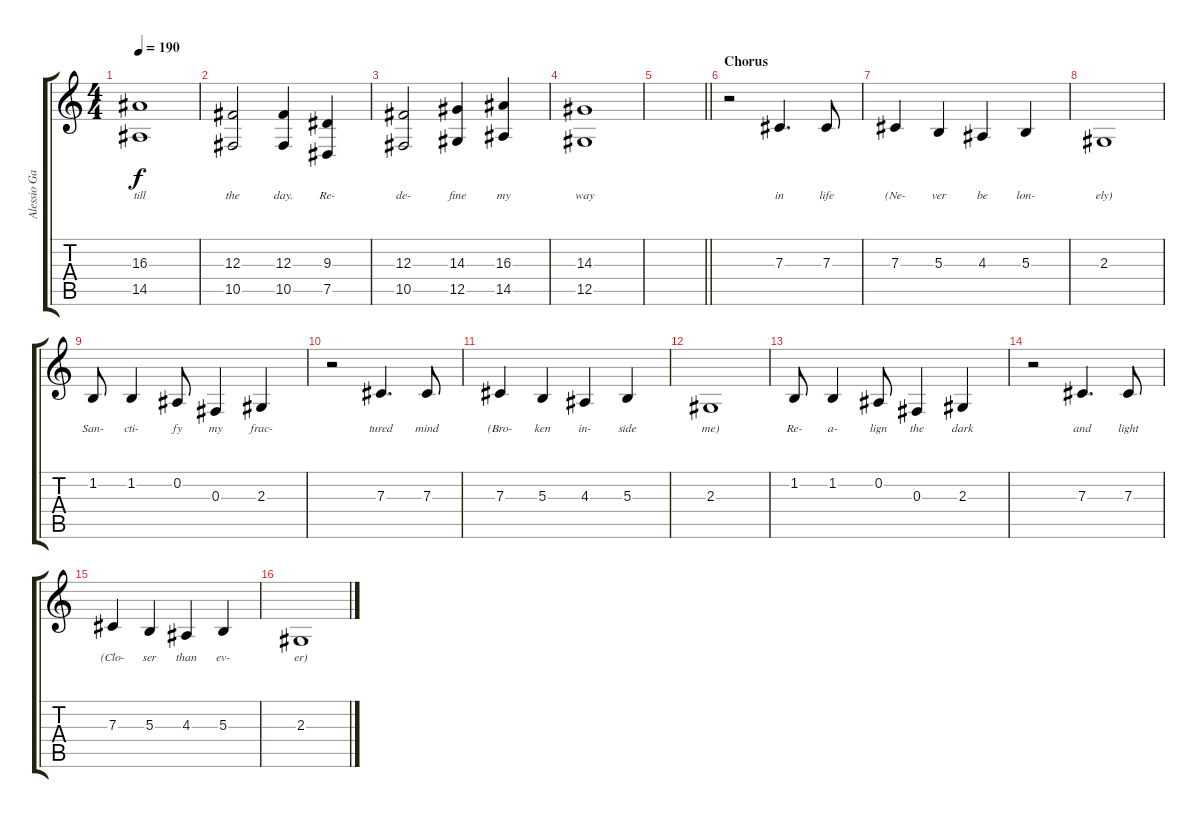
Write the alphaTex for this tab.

\track ("Alessio Garavello" "Alessio Ga") {instrument lead2sawtooth}
\staff {score tabs}
\tuning (Eb4 Bb3 Gb3 Db3 Ab2 Eb2) {hide}
\ts (4 4)
\tempo 190
\clef g2
\ks c
(16.3 14.5).1{lyrics (0 "till") lyrics (1 "") lyrics (2 "") lyrics (3 "") lyrics (4 "") dy f} |
(12.3 10.5).2{lyrics (0 "the") lyrics (1 "") lyrics (2 "") lyrics (3 "") lyrics (4 "")} (12.3 10.5).4{lyrics (0 "day.") lyrics (1 "") lyrics (2 "") lyrics (3 "") lyrics (4 "")} (9.3 7.5).4{lyrics (0 "Re-") lyrics (1 "") lyrics (2 "") lyrics (3 "") lyrics (4 "")} |
(12.3 10.5).2{lyrics (0 "de-") lyrics (1 "") lyrics (2 "") lyrics (3 "") lyrics (4 "")} (14.3 12.5).4{lyrics (0 "fine") lyrics (1 "") lyrics (2 "") lyrics (3 "") lyrics (4 "")} (16.3 14.5).4{lyrics (0 "my") lyrics (1 "") lyrics (2 "") lyrics (3 "") lyrics (4 "")} |
(14.3 12.5).1{lyrics (0 "way") lyrics (1 "") lyrics (2 "") lyrics (3 "") lyrics (4 "")} |
\barLineRight lightlight
|
\section ("" "Chorus")
r.2 7.3.4{d lyrics (0 "in") lyrics (1 "") lyrics (2 "") lyrics (3 "") lyrics (4 "")} 7.3.8{lyrics (0 "life") lyrics (1 "") lyrics (2 "") lyrics (3 "") lyrics (4 "")} |
7.3.4{lyrics (0 "(Ne-") lyrics (1 "") lyrics (2 "") lyrics (3 "") lyrics (4 "")} 5.3.4{lyrics (0 "ver") lyrics (1 "") lyrics (2 "") lyrics (3 "") lyrics (4 "")} 4.3.4{lyrics (0 "be") lyrics (1 "") lyrics (2 "") lyrics (3 "") lyrics (4 "")} 5.3.4{lyrics (0 "lon-") lyrics (1 "") lyrics (2 "") lyrics (3 "") lyrics (4 "")} |
2.3.1{lyrics (0 "ely)") lyrics (1 "") lyrics (2 "") lyrics (3 "") lyrics (4 "")} |
1.2.8{lyrics (0 "San-") lyrics (1 "") lyrics (2 "") lyrics (3 "") lyrics (4 "")} 1.2.4{lyrics (0 "cti-") lyrics (1 "") lyrics (2 "") lyrics (3 "") lyrics (4 "")} 0.2.8{lyrics (0 "fy") lyrics (1 "") lyrics (2 "") lyrics (3 "") lyrics (4 "")} 0.3.4{lyrics (0 "my") lyrics (1 "") lyrics (2 "") lyrics (3 "") lyrics (4 "")} 2.3.4{lyrics (0 "frac-") lyrics (1 "") lyrics (2 "") lyrics (3 "") lyrics (4 "")} |
r.2 7.3.4{d lyrics (0 "tured") lyrics (1 "") lyrics (2 "") lyrics (3 "") lyrics (4 "")} 7.3.8{lyrics (0 "mind") lyrics (1 "") lyrics (2 "") lyrics (3 "") lyrics (4 "")} |
7.3.4{lyrics (0 "(Bro-") lyrics (1 "") lyrics (2 "") lyrics (3 "") lyrics (4 "")} 5.3.4{lyrics (0 "ken") lyrics (1 "") lyrics (2 "") lyrics (3 "") lyrics (4 "")} 4.3.4{lyrics (0 "in-") lyrics (1 "") lyrics (2 "") lyrics (3 "") lyrics (4 "")} 5.3.4{lyrics (0 "side") lyrics (1 "") lyrics (2 "") lyrics (3 "") lyrics (4 "")} |
2.3.1{lyrics (0 "me)") lyrics (1 "") lyrics (2 "") lyrics (3 "") lyrics (4 "")} |
1.2.8{lyrics (0 "Re-") lyrics (1 "") lyrics (2 "") lyrics (3 "") lyrics (4 "")} 1.2.4{lyrics (0 "a-") lyrics (1 "") lyrics (2 "") lyrics (3 "") lyrics (4 "")} 0.2.8{lyrics (0 "lign") lyrics (1 "") lyrics (2 "") lyrics (3 "") lyrics (4 "")} 0.3.4{lyrics (0 "the") lyrics (1 "") lyrics (2 "") lyrics (3 "") lyrics (4 "")} 2.3.4{lyrics (0 "dark") lyrics (1 "") lyrics (2 "") lyrics (3 "") lyrics (4 "")} |
r.2 7.3.4{d lyrics (0 "and") lyrics (1 "") lyrics (2 "") lyrics (3 "") lyrics (4 "")} 7.3.8{lyrics (0 "light") lyrics (1 "") lyrics (2 "") lyrics (3 "") lyrics (4 "")} |
7.3.4{lyrics (0 "(Clo-") lyrics (1 "") lyrics (2 "") lyrics (3 "") lyrics (4 "")} 5.3.4{lyrics (0 "ser") lyrics (1 "") lyrics (2 "") lyrics (3 "") lyrics (4 "")} 4.3.4{lyrics (0 "than") lyrics (1 "") lyrics (2 "") lyrics (3 "") lyrics (4 "")} 5.3.4{lyrics (0 "ev-") lyrics (1 "") lyrics (2 "") lyrics (3 "") lyrics (4 "")} |
2.3.1{lyrics (0 "er)") lyrics (1 "") lyrics (2 "") lyrics (3 "") lyrics (4 "")}
